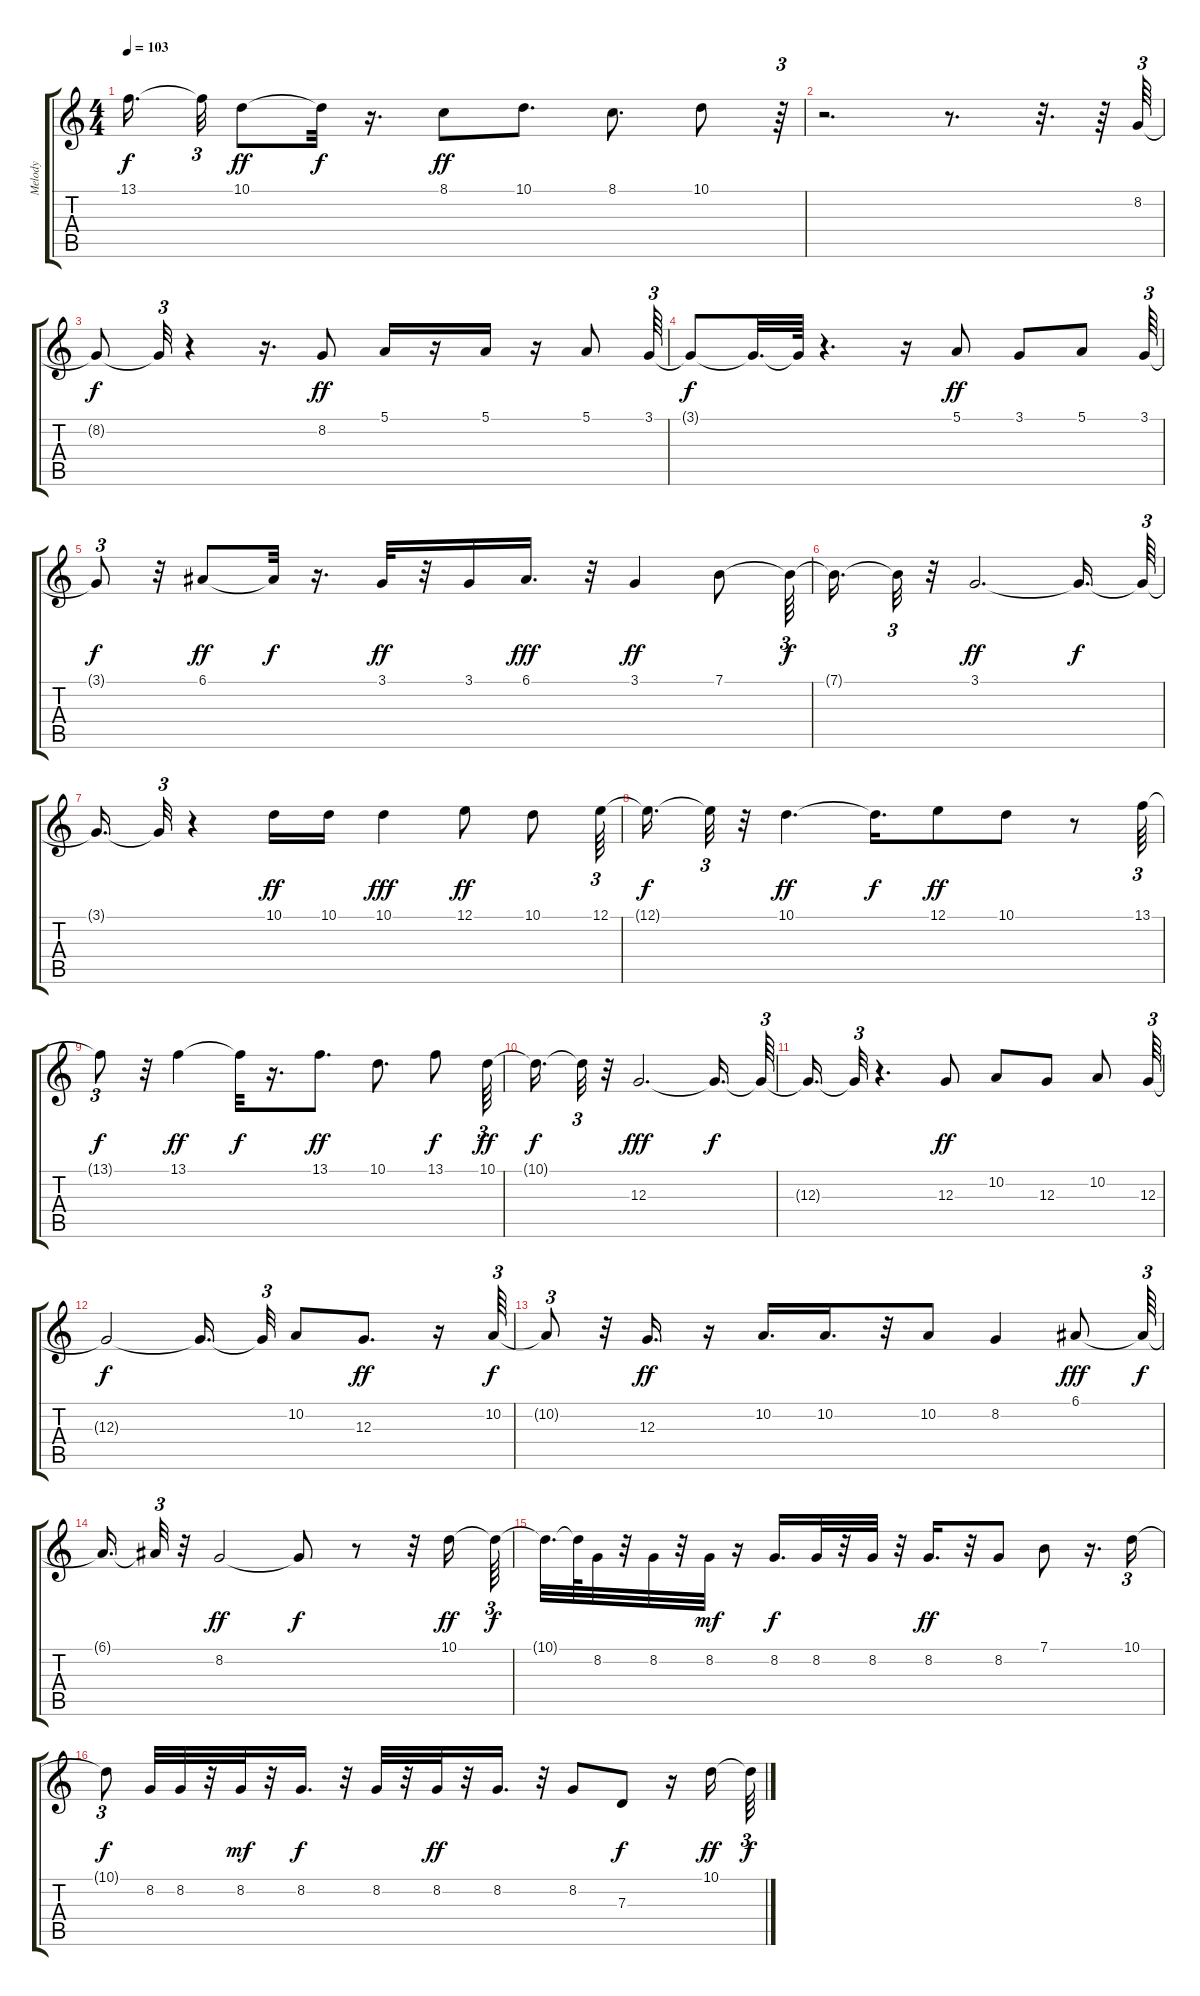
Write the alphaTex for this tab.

\track ("Melody" "Melody") {instrument lead6voice}
\staff {score tabs}
\tuning (E4 B3 G3 D3 A2 E2) {hide}
\ts (4 4)
\tempo 103
\clef g2
\ks c
13.1{t}.16{d dy f beam splitsecondary} 13.1{t}.32{tu (3 2)} 10.1.8{dy ff} 10.1{t}.32{dy f} r.16{d} 8.1.8{dy ff} 10.1.8{d} 8.1.8{d} 10.1.8 r.64{tu (3 2)} |
r.2{d} r.8{d} r.32{d} r.64 8.2.64{tu (3 2)} |
8.2{t}.8{dy f} 8.2{t}.32{tu (3 2)} r.4 r.16{d} 8.2.8{dy ff} 5.1.16 r.16 5.1.16 r.16 5.1.8 3.1.64{tu (3 2)} |
3.1{t}.8{dy f} 3.1{t}.32{d} 3.1{t}.64 r.4{d} r.16 5.1.8{dy ff} 3.1.8 5.1.8 3.1.64{tu (3 2)} |
3.1{t}.8{tu (3 2) dy f} r.32 6.1.8{dy ff} 6.1{t}.32{dy f} r.16{d} 3.1.32{dy ff} r.32 3.1.16 6.1.16{d dy fff} r.32 3.1.4{dy ff} 7.1.8 7.1{t}.64{tu (3 2) dy f} |
7.1{t}.16{d} 7.1{t}.32{tu (3 2)} r.32 3.1.2{d dy ff} 3.1{t}.16{d dy f} 3.1{t}.64{tu (3 2)} |
3.1{t}.16{d} 3.1{t}.32{tu (3 2)} r.4 10.1.16{dy ff} 10.1.16 10.1.4{dy fff} 12.1.8{dy ff} 10.1.8 12.1.64{tu (3 2)} |
12.1{t}.16{d dy f} 12.1{t}.32{tu (3 2)} r.32 10.1.4{d dy ff} 10.1{t}.16{d dy f} 12.1.8{dy ff} 10.1.8 r.8 13.1.64{tu (3 2)} |
13.1{t}.8{tu (3 2) dy f} r.32 13.1.4{dy ff} 13.1{t}.32{dy f} r.16{d} 13.1.8{d dy ff} 10.1.8{d} 13.1.8{dy f} 10.1.64{tu (3 2) dy ff} |
10.1{t}.16{d dy f} 10.1{t}.32{tu (3 2)} r.32 12.3.2{d dy fff} 12.3{t}.16{d dy f} 12.3{t}.64{tu (3 2)} |
12.3{t}.16{d} 12.3{t}.32{tu (3 2)} r.4{d} 12.3.8{dy ff} 10.2.8 12.3.8 10.2.8 12.3.64{tu (3 2)} |
12.3{t}.2{dy f} 12.3{t}.16{d beam splitsecondary} 12.3{t}.32{tu (3 2)} 10.2.8 12.3.8{d dy ff} r.16 10.2.64{tu (3 2) dy f} |
10.2{t}.8{tu (3 2)} r.32 12.3.16{d dy ff} r.16 10.2.16{d} 10.2.16{d} r.32 10.2.8 8.2.4 6.1.8{dy fff} 6.1{t}.64{tu (3 2) dy f} |
6.1{t}.16{d} 6.1{t}.32{tu (3 2)} r.32 8.2.2{dy ff} 8.2{t}.8{dy f} r.8 r.32 10.1.16{dy ff} 10.1{t}.64{tu (3 2) dy f} |
10.1{t}.32{d} 10.1{t}.64 8.2.32 r.32 8.2.32 r.32 8.2.32{dy mf} r.16 8.2.16{d dy f} 8.2.32 r.32 8.2.32 r.32 8.2.16{d dy ff} r.32 8.2.8 7.1.8 r.16{d} 10.1.16{tu (3 2)} |
10.1{t}.8{tu (3 2) dy f} 8.2.32 8.2.32 r.32 8.2.32{dy mf} r.32 8.2.16{d dy f} r.32 8.2.32 r.32 8.2.32{dy ff} r.32 8.2.16{d} r.32 8.2.8 7.3.8{dy f} r.16 10.1.16{dy ff} 10.1{t}.64{tu (3 2) dy f}
